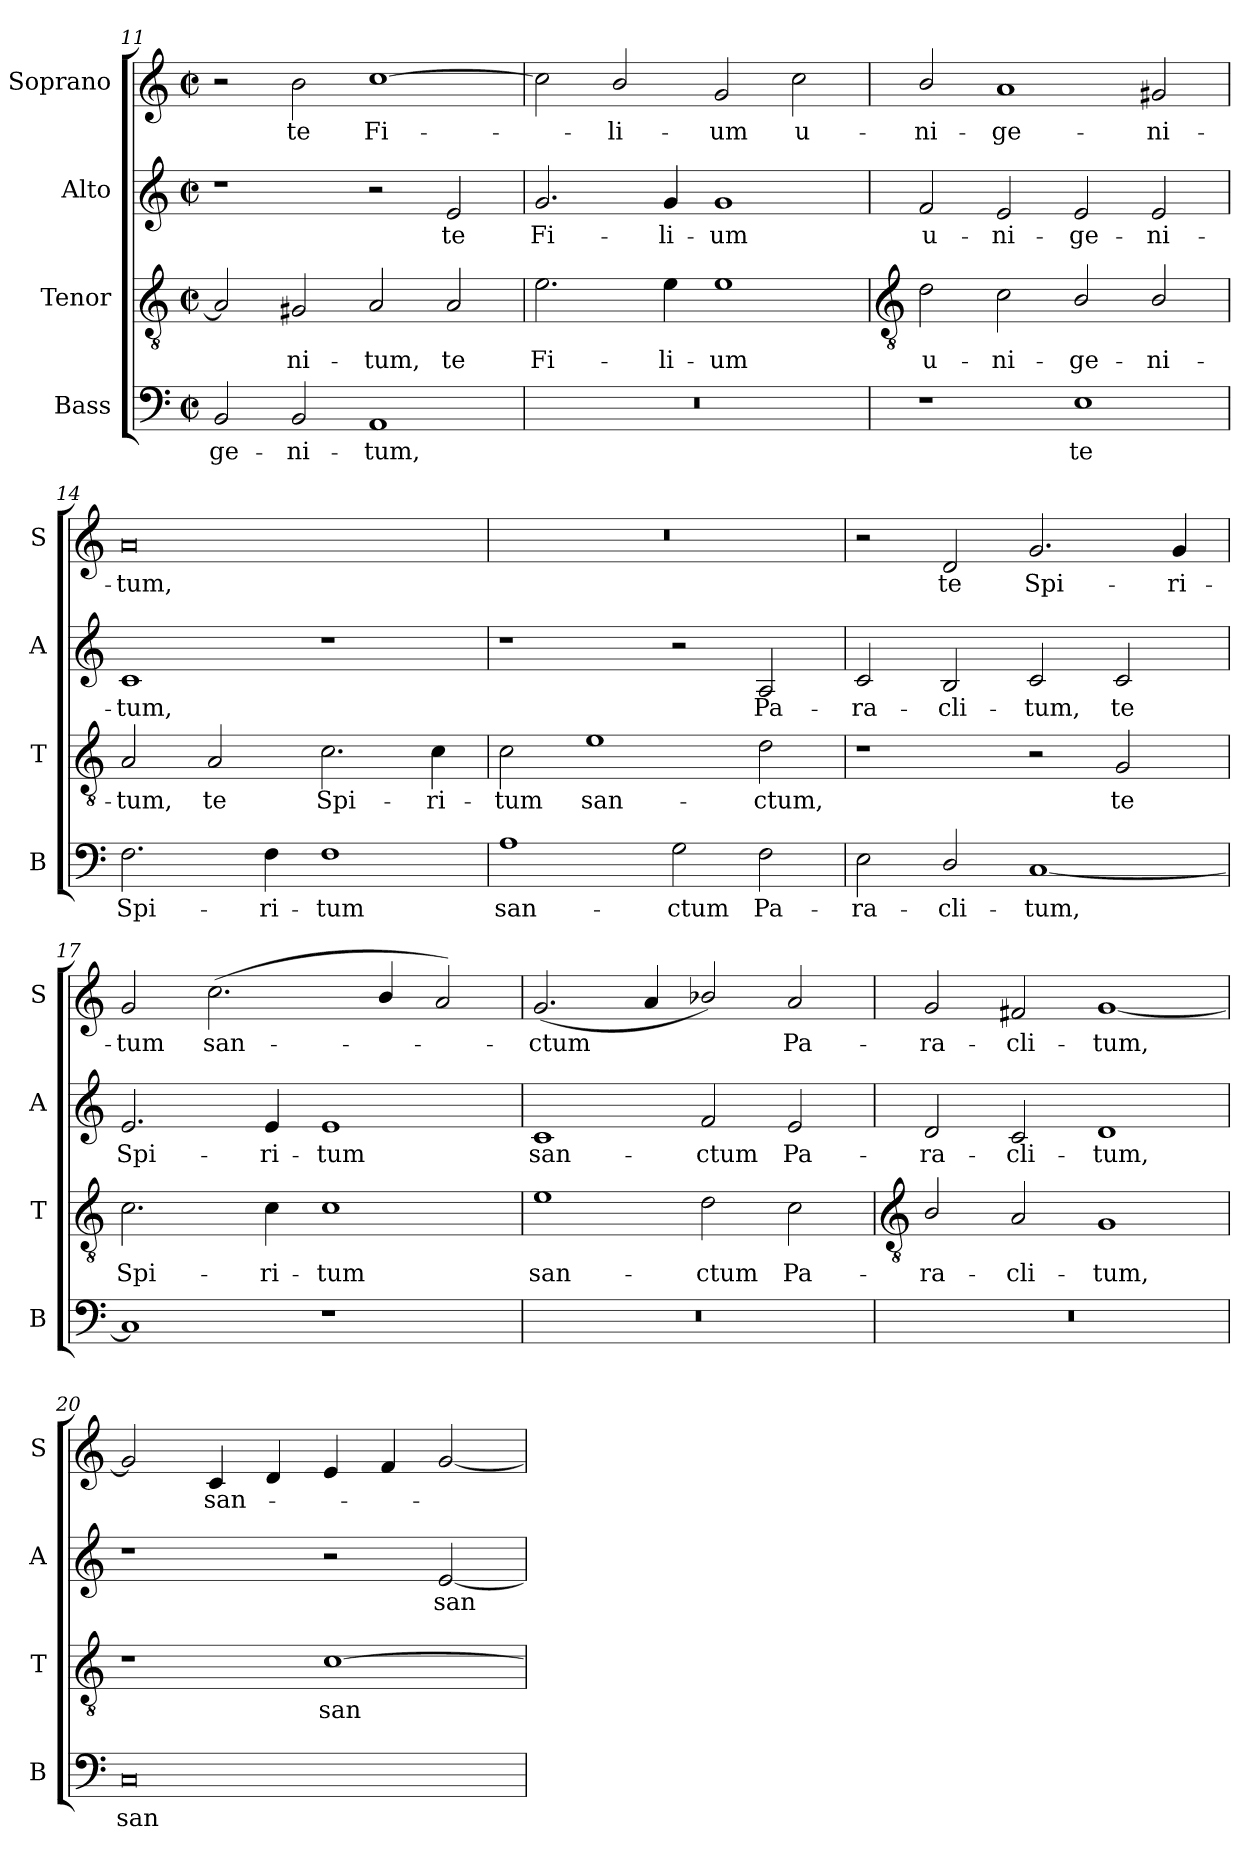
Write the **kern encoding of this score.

**kern	**text	**kern	**text	**kern	**text	**kern	**text
*part4	*part4	*part3	*part3	*part2	*part2	*part1	*part1
*staff4	*staff4	*staff3	*staff3	*staff2	*staff2	*staff1	*staff1
*I"Bass	*	*I"Tenor	*	*I"Alto	*	*I"Soprano	*
*I'B	*	*I'T	*	*I'A	*	*I'S	*
*clefF4	*	*clefGv2	*	*clefG2	*	*clefG2	*
*k[]	*	*k[]	*	*k[]	*	*k[]	*
*C:	*	*C:	*	*C:	*	*C:	*
*M4/2	*	*M4/2	*	*M4/2	*	*M4/2	*
*met(c|)	*	*met(c|)	*	*met(c|)	*	*met(c|)	*
=11	=11	=11	=11	=11	=11	=11	=11
!	!LO:LY:b	!	!	!	!	!	!
2BB	-ge-	2A]	.	1r	.	2r	.
!	!LO:LY:b	!	!LO:LY:b	!	!	!	!LO:LY:b
2BB	-ni-	2G#X	ni-	.	.	2b	te
!	!LO:LY:b	!	!LO:LY:b	!	!	!	!LO:LY:b
1AA	-tum,	2A	-tum,	2r	.	[1cc	Fi-
!	!	!	!LO:LY:b	!	!LO:LY:b	!	!
.	.	2A	te	2e	te	.	.
=12	=12	=12	=12	=12	=12	=12	=12
!	!	!	!LO:LY:b	!	!LO:LY:b	!	!
0r	.	2.e	Fi-	2.g	Fi-	2cc]	.
!	!	!	!	!	!	!	!LO:LY:b
.	.	.	.	.	.	2b/	li-
!	!	!	!LO:LY:b	!	!LO:LY:b	!	!
.	.	4e	-li-	4g	-li-	.	.
!	!	!	!LO:LY:b	!	!LO:LY:b	!	!LO:LY:b
.	.	1e	-um	1g	-um	2g	-um
!	!	!	!	!	!	!	!LO:LY:b
.	.	.	.	.	.	2cc	u-
!!LO:LB:g=z
=13	=13	=13	=13	=13	=13	=13	=13
*	*	*clefGv2	*	*	*	*	*
!	!	!	!LO:LY:b	!	!LO:LY:b	!	!LO:LY:b
1r	.	2d	u-	2f	u-	2b/	-ni-
!	!	!	!LO:LY:b	!	!LO:LY:b	!	!LO:LY:b
.	.	2c	-ni-	2e	-ni-	1a	-ge-
!	!LO:LY:b	!	!LO:LY:b	!	!LO:LY:b	!	!
1E	te	2B/	-ge-	2e	-ge-	.	.
!	!	!	!LO:LY:b	!	!LO:LY:b	!	!LO:LY:b
.	.	2B/	-ni-	2e	-ni-	2g#X	-ni-
=14	=14	=14	=14	=14	=14	=14	=14
!	!LO:LY:b	!	!LO:LY:b	!	!LO:LY:b	!	!LO:LY:b
2.F	Spi-	2A	-tum,	1c	-tum,	0a	-tum,
!	!	!	!LO:LY:b	!	!	!	!
.	.	2A	te	.	.	.	.
!	!LO:LY:b	!	!	!	!	!	!
4F	-ri-	.	.	.	.	.	.
!	!LO:LY:b	!	!LO:LY:b	!	!	!	!
1F	-tum	2.c	Spi-	1r	.	.	.
!	!	!	!LO:LY:b	!	!	!	!
.	.	4c	-ri-	.	.	.	.
=15	=15	=15	=15	=15	=15	=15	=15
!	!LO:LY:b	!	!LO:LY:b	!	!	!	!
1A	san-	2c	-tum	1r	.	0r	.
!	!	!	!LO:LY:b	!	!	!	!
.	.	1e	san-	.	.	.	.
!	!LO:LY:b	!	!	!	!	!	!
2G	-ctum	.	.	2r	.	.	.
!	!LO:LY:b	!	!LO:LY:b	!	!LO:LY:b	!	!
2F	Pa-	2d	-ctum,	2A	Pa-	.	.
=16	=16	=16	=16	=16	=16	=16	=16
!	!LO:LY:b	!	!	!	!LO:LY:b	!	!
2E	-ra-	1r	.	2c	-ra-	2r	.
!	!LO:LY:b	!	!	!	!LO:LY:b	!	!LO:LY:b
2D/	-cli-	.	.	2B	-cli-	2d	te
!	!LO:LY:b	!	!	!	!LO:LY:b	!	!LO:LY:b
[1C	-tum,	2r	.	2c	-tum,	2.g	Spi-
!	!	!	!LO:LY:b	!	!LO:LY:b	!	!
.	.	2G	te	2c	te	.	.
!	!	!	!	!	!	!	!LO:LY:b
.	.	.	.	.	.	4g	-ri-
=17	=17	=17	=17	=17	=17	=17	=17
!	!	!	!LO:LY:b	!	!LO:LY:b	!	!LO:LY:b
1C]	.	2.c	Spi-	2.e	Spi-	2g	-tum
!	!	!	!	!	!	!	!LO:LY:b
.	.	.	.	.	.	(<2.cc	san-
!	!	!	!LO:LY:b	!	!LO:LY:b	!	!
.	.	4c	-ri-	4e	-ri-	.	.
!	!	!	!LO:LY:b	!	!LO:LY:b	!	!
1r	.	1c	-tum	1e	-tum	.	.
.	.	.	.	.	.	4b/	.
.	.	.	.	.	.	2a)	.
=18	=18	=18	=18	=18	=18	=18	=18
!	!	!	!LO:LY:b	!	!LO:LY:b	!	!LO:LY:b
0r	.	1e	san-	1c	san-	(<2.g	ctum
.	.	.	.	.	.	4a	.
!	!	!	!LO:LY:b	!	!LO:LY:b	!	!
.	.	2d	-ctum	2f	-ctum	2b-X/)	.
!	!	!	!LO:LY:b	!	!LO:LY:b	!	!LO:LY:b
.	.	2c	Pa-	2e	Pa-	2a	Pa-
!!LO:LB:g=z
=19	=19	=19	=19	=19	=19	=19	=19
*	*	*clefGv2	*	*	*	*	*
!	!	!	!LO:LY:b	!	!LO:LY:b	!	!LO:LY:b
0r	.	2B/	-ra-	2d	-ra-	2g	-ra-
!	!	!	!LO:LY:b	!	!LO:LY:b	!	!LO:LY:b
.	.	2A	-cli-	2c	-cli-	2f#X	-cli-
!	!	!	!LO:LY:b	!	!LO:LY:b	!	!LO:LY:b
.	.	1G	-tum,	1d	-tum,	[1g	-tum,
=20	=20	=20	=20	=20	=20	=20	=20
!	!LO:LY:b	!	!	!	!	!	!
0C	san-	1r	.	1r	.	2g]	.
!	!	!	!	!	!	!	!LO:LY:b
.	.	.	.	.	.	4c	san-
.	.	.	.	.	.	4d	.
!	!	!	!LO:LY:b	!	!	!	!
.	.	[1c	san-	2r	.	4e	.
.	.	.	.	.	.	4f	.
!	!	!	!	!	!LO:LY:b	!	!
.	.	.	.	[2e	san-	[2g	.
=	=	=	=	=	=	=	=
*-	*-	*-	*-	*-	*-	*-	*-
